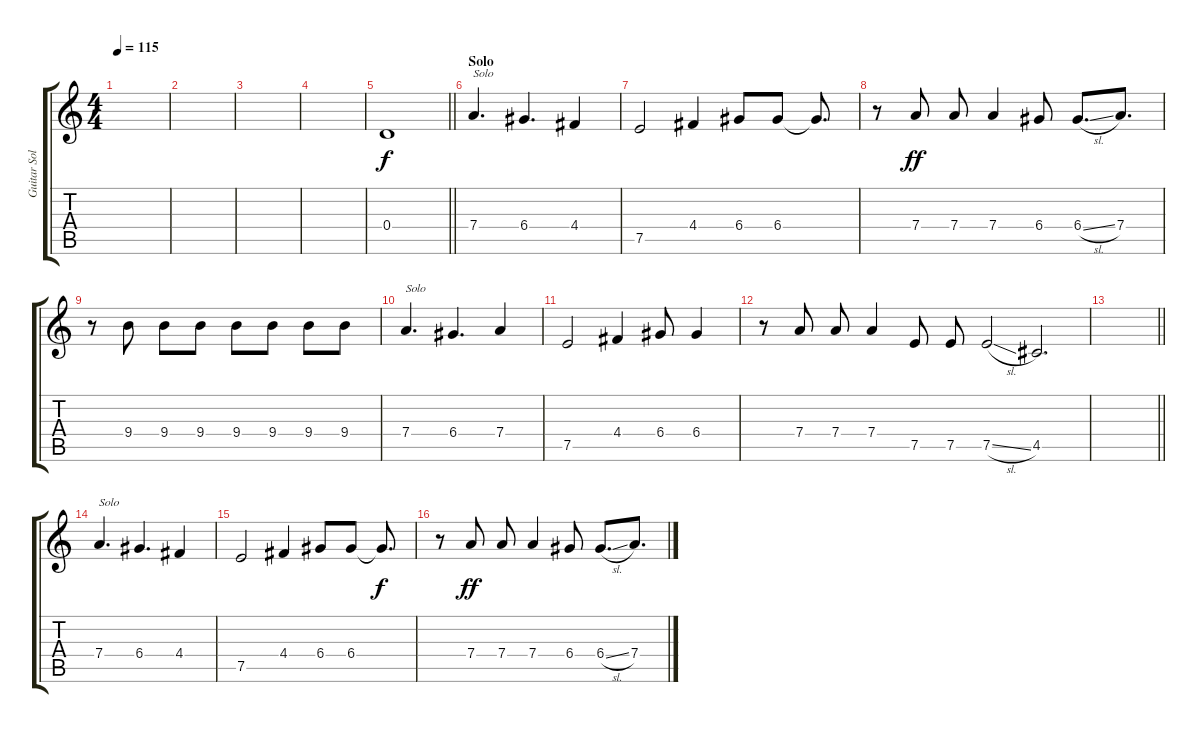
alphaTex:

\track ("Guitar Solo" "Guitar Sol") {instrument distortionguitar}
\staff {score tabs}
\tuning (E4 B3 G3 D3 A2 E2) {hide}
\ts (4 4)
\tempo 115
\clef g2
\ks c
|
|
|
|
\barLineRight lightlight
0.4.1 |
\section ("" "Solo")
7.4.4{d txt "Solo"} 6.4.4{d} 4.4.4 |
7.5.2 4.4.4 6.4.8 6.4.8 6.4{t}.8{d dy f} |
r.8 7.4.8{dy ff} 7.4.8 7.4.4 6.4.8 6.4{sl}.8{d} 7.4.8{d} |
r.8 9.4.8 9.4.8 9.4.8 9.4.8 9.4.8 9.4.8 9.4.8 |
7.4.4{d txt "Solo"} 6.4.4{d} 7.4.4 |
7.5.2 4.4.4 6.4.8 6.4.4 |
r.8 7.4.8 7.4.8 7.4.4 7.5.8 7.5.8 7.5{sl}.2 4.5.2{d} |
\barLineRight lightlight
|
7.4.4{d txt "Solo"} 6.4.4{d} 4.4.4 |
7.5.2 4.4.4 6.4.8 6.4.8 6.4{t}.8{d dy f} |
r.8 7.4.8{dy ff} 7.4.8 7.4.4 6.4.8 6.4{sl}.8{d} 7.4.8{d}
